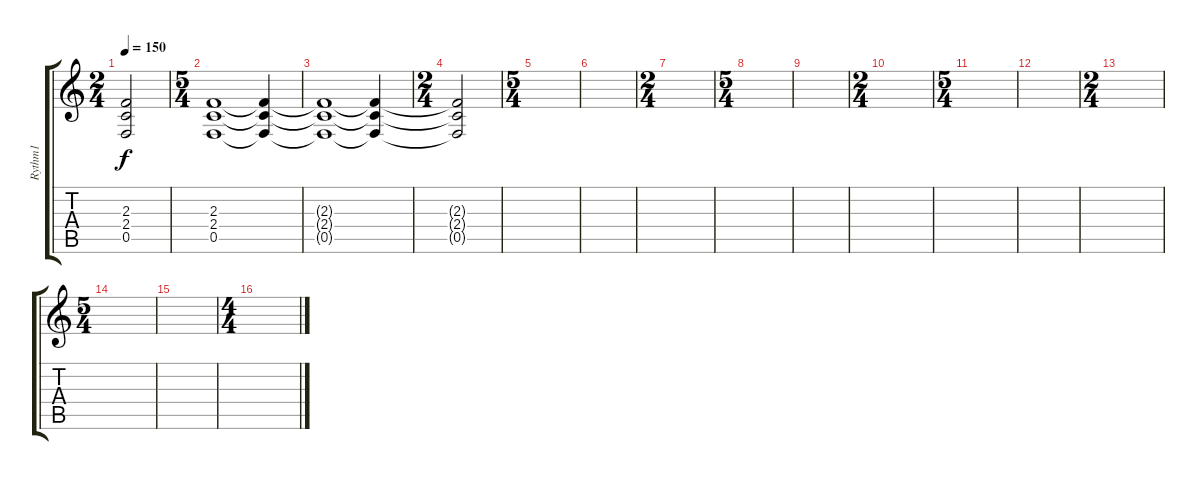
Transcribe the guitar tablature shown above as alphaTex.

\track ("Rythm1" "Rythm1") {instrument overdrivenguitar}
\staff {score tabs}
\tuning (C4 G3 Eb3 Bb2 F2 C2) {hide}
\ts (2 4)
\tempo 150
\clef g2
\ks c
(2.3{t} 2.4{t} 0.5{t}).2{dy f} |
\ts (5 4)
(2.3 2.4 0.5).1 (2.3{t} 2.4{t} 0.5{t}).4 |
(2.3{t} 2.4{t} 0.5{t}).1 (2.3{t} 2.4{t} 0.5{t}).4 |
\ts (2 4)
(2.3{t} 2.4{t} 0.5{t}).2 |
\ts (5 4)
|
|
\ts (2 4)
|
\ts (5 4)
|
|
\ts (2 4)
|
\ts (5 4)
|
|
\ts (2 4)
|
\ts (5 4)
|
|
\ts (4 4)
